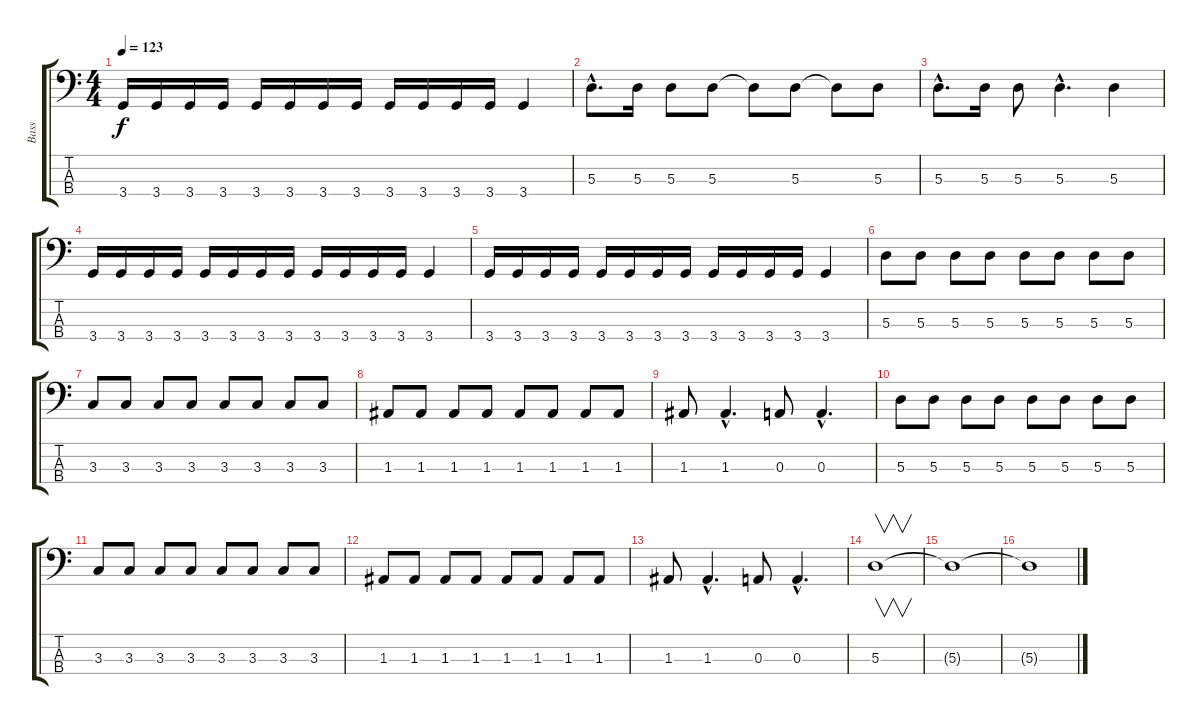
\track ("Bass" "Bass") {instrument electricbassfinger}
\staff {score tabs}
\tuning (G2 D2 A1 E1) {hide}
\ts (4 4)
\tempo 123
\clef f4
\ks c
3.4.16{dy f} 3.4.16 3.4.16 3.4.16 3.4.16 3.4.16 3.4.16 3.4.16 3.4.16 3.4.16 3.4.16 3.4.16 3.4.4 |
5.3{hac}.8{d} 5.3.16 5.3.8 5.3.8 5.3{t}.8 5.3.8 5.3{t}.8 5.3.8 |
5.3{hac}.8{d} 5.3.16 5.3.8 5.3{hac}.4{d} 5.3.4 |
3.4.16 3.4.16 3.4.16 3.4.16 3.4.16 3.4.16 3.4.16 3.4.16 3.4.16 3.4.16 3.4.16 3.4.16 3.4.4 |
3.4.16 3.4.16 3.4.16 3.4.16 3.4.16 3.4.16 3.4.16 3.4.16 3.4.16 3.4.16 3.4.16 3.4.16 3.4.4 |
5.3.8 5.3.8 5.3.8 5.3.8 5.3.8 5.3.8 5.3.8 5.3.8 |
3.3.8 3.3.8 3.3.8 3.3.8 3.3.8 3.3.8 3.3.8 3.3.8 |
1.3.8 1.3.8 1.3.8 1.3.8 1.3.8 1.3.8 1.3.8 1.3.8 |
1.3.8 1.3{hac}.4{d} 0.3.8 0.3{hac}.4{d} |
5.3.8 5.3.8 5.3.8 5.3.8 5.3.8 5.3.8 5.3.8 5.3.8 |
3.3.8 3.3.8 3.3.8 3.3.8 3.3.8 3.3.8 3.3.8 3.3.8 |
1.3.8 1.3.8 1.3.8 1.3.8 1.3.8 1.3.8 1.3.8 1.3.8 |
1.3.8 1.3{hac}.4{d} 0.3.8 0.3{hac}.4{d} |
5.3.1{v} |
5.3{t}.1 |
5.3{t}.1
